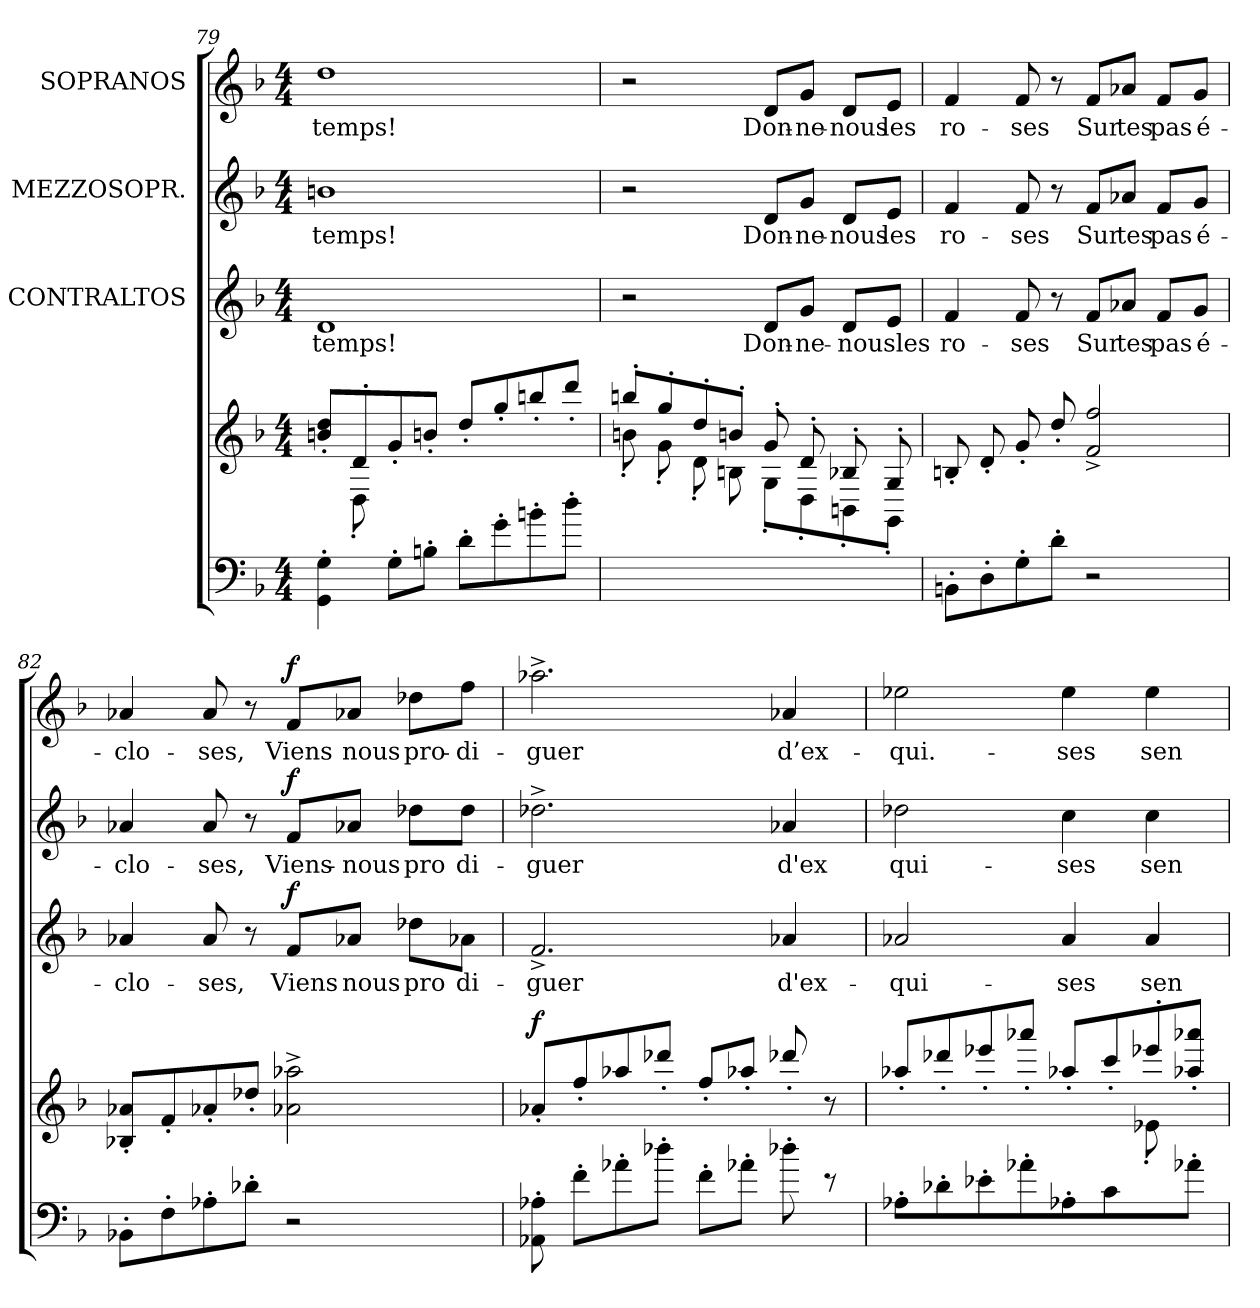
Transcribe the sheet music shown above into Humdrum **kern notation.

**kern	**kern	**dynam	**kern	**text	**dynam	**kern	**text	**dynam	**kern	**text	**dynam
*part4	*part4	*part4	*part3	*part3	*part3	*part2	*part2	*part2	*part1	*part1	*part1
*staff5	*staff4	*staff4/5	*staff3	*staff3	*staff3	*staff2	*staff2	*staff2	*staff1	*staff1	*staff1
*	*	*	*I"CONTRALTOS	*	*	*I"MEZZOSOPR.	*	*	*I"SOPRANOS	*	*
!!LO:PB:g=z
*clefF4	*clefG2	*	*clefG2	*	*	*clefG2	*	*	*clefG2	*	*
*k[b-]	*k[b-]	*	*k[b-]	*	*	*k[b-]	*	*	*k[b-]	*	*
*M4/4	*M4/4	*	*M4/4	*	*	*M4/4	*	*	*M4/4	*	*
=79	=79	=79	=79	=79	=79	=79	=79	=79	=79	=79	=79
*^	*^	*	*	*	*	*	*	*	*	*	*
4GGi'>\ 4Gi'>\	1ryy	8ddj'</ 8bnj'</L	8ryy	.	1dj/	temps!	.	1bnj/	temps!	.	1ddj/	temps!	.
.	.	8d'<j/	8D'>Z\	.	.	.	.	.	.	.	.	.	.
8G'>i\L	.	8g'<j/	2.ryy	.	.	.	.	.	.	.	.	.	.
8Bn'>i\J	.	8bn'<j/J	.	.	.	.	.	.	.	.	.	.	.
8d'<'<i\L	.	8dd'>j/L	.	.	.	.	.	.	.	.	.	.	.
8g'<i\	.	8gg'>j/	.	.	.	.	.	.	.	.	.	.	.
8bn'<i\	.	8bbn'>j/	.	.	.	.	.	.	.	.	.	.	.
8dd'<'<i\J	.	8ddd'>j/J	.	.	.	.	.	.	.	.	.	.	.
*v	*v	*	*	*	*	*	*	*	*	*	*	*	*
=80	=80	=80	=80	=80	=80	=80	=80	=80	=80	=80	=80	=80
1ryy	8bbn'>j/L	8bn'<i\	.	2r	.	.	2r	.	.	2r	.	.
.	8gg'>j/	8g'<i\	.	.	.	.	.	.	.	.	.	.
.	8dd'>j/	8d'<'<i\	.	.	.	.	.	.	.	.	.	.
.	8bn'>j/J	8Bni\	.	.	.	.	.	.	.	.	.	.
.	8g'>j/	8G'<i\L	.	8dj/L	Don-	.	8dj/L	Don-	.	8dj/L	Don-	.
.	8d'>j/	8D'<i\	.	8gj/J	ne-	.	8gj/J	ne-	.	8gj/J	ne-	.
.	8B-X'>j/	8BBn'<i\	.	8dj/L	nousles	.	8dj/L	nous	.	8dj/L	nous	.
.	8G'>j/	8GG'<i\J	.	8ej/J	.	.	8ej/J	les	.	8ej/J	les	.
*	*v	*v	*	*	*	*	*	*	*	*	*	*
=81	=81	=81	=81	=81	=81	=81	=81	=81	=81	=81	=81
8BBn'<i\L	8Bn'>j/	.	4fj/	ro-	.	4fj/	ro-	.	4fj/	ro-	.
8D'<'<i\	8d'>j/	.	.	.	.	.	.	.	.	.	.
8G'<'<i\	8g'>j/	.	8fj/	ses	.	8fj/	ses	.	8fj/	ses	.
8d'<i\J	8dd'>j/	.	8r	.	.	8r	.	.	8r	.	.
2r	2ffj^>/ 2fj^>/	.	8fj/L	Sur	.	8fj/L	Sur	.	8fj/L	Sur	.
.	.	.	8a-Xj/J	tes	.	8a-Xj/J	tes	.	8a-Xj/J	tes	.
.	.	.	8fj/L	pas	.	8fj/L	pas	.	8fj/L	pas	.
.	.	.	8gj/J	é-	.	8gj/J	é-	.	8gj/J	é-	.
=82	=82	=82	=82	=82	=82	=82	=82	=82	=82	=82	=82
8BB-X'>'>i\L	8a-Xj'>/ 8B-Xj'>/L	.	4a-Xj/	clo-	.	4a-Xj/	clo-	.	4a-Xj/	clo-	.
8F'>i\	8f'>j/	.	.	.	.	.	.	.	.	.	.
8A-X'>i\	8a-X'>j/	.	8a-j/	ses,	.	8a-j/	ses,	.	8a-j/	ses,	.
8d-X'>i\J	8dd-X'>j/J	.	8r	.	.	8r	.	.	8r	.	.
!	!	!	!	!	!LO:DY:a	!	!	!LO:DY:a	!	!	!LO:DY:a
2r	2a-Xj^>\ 2aa-Xj^>\	.	8fj/L	Viens	f	8fj/L	Viens-	f	8fj/L	Viens	f
.	.	.	8a-Xj/J	nous	.	8a-Xj/J	nous	.	8a-Xj/J	nous	.
.	.	.	8dd-Xj\L	pro	.	8dd-Xj\L	pro	.	8dd-Xj\L	pro-	.
.	.	.	8a-Xj\J	di-	.	8dd-j\J	di-	.	8ffj\J	di-	.
!!LO:LB:g=z
=83	=83	=83	=83	=83	=83	=83	=83	=83	=83	=83	=83
*^	*	*	*	*	*	*	*	*	*	*	*
!	!	!	!LO:DY:a	!	!	!	!	!	!	!	!	!
8AA-Xi'>\ 8A-Xi'>\	1ryy	8a-X'>j/L	f	2.f^>j/	guer	.	2.dd-X^>j\	guer	.	2.aa-X^>j\	guer	.
8f'<i\L	.	8ff'>j/	.	.	.	.	.	.	.	.	.	.
8a-X'<i\	.	8aa-Xj/	.	.	.	.	.	.	.	.	.	.
8dd-X'<i\J	.	8ddd-X'>j/J	.	.	.	.	.	.	.	.	.	.
8f'<i\L	.	8ff'>j/L	.	.	.	.	.	.	.	.	.	.
8a-X'<'<i\J	.	8aa-X'>j/J	.	.	.	.	.	.	.	.	.	.
8dd-X'<i\	.	8ddd-X'>j/	.	4a-Xj/	d'ex-	.	4a-Xj/	d'ex	.	4a-Xj/	d’ex-	.
8r	.	8r	.	.	.	.	.	.	.	.	.	.
=84	=84	=84	=84	=84	=84	=84	=84	=84	=84	=84	=84	=84
*	*	*^	*	*	*	*	*	*	*	*	*	*
8A-X'<i\	1ryy	8aa-X'>j/L	8ryy	.	2a-Xj/	qui-	.	2dd-Xj\	qui-	.	2ee-Xj\	qui.-	.
8d-X'<'<i\	.	8ddd-X'>j/	8ryy	.	.	.	.	.	.	.	.	.	.
8e-X'<i\	.	8eee-X'>j/	8ryy	.	.	.	.	.	.	.	.	.	.
8a-X'<i\	.	8aaa-X'>j/J	8ryy	.	.	.	.	.	.	.	.	.	.
8A-X'<i\	.	8aa-X'>j/L	8ryy	.	4a-j/	ses	.	4ccj\	ses	.	4ee-j\	ses	.
4ci\	.	8ccc'>j/	8ryy	.	.	.	.	.	.	.	.	.	.
.	.	8eee-X'>j/	8e-X'<Z\	.	4a-j/	sen	.	4ccj\	sen	.	4ee-j\	sen	.
8a-X'<i\J	.	8aaa-Xj'>/ 8aa-Xj'>/J	8ryy	.	.	.	.	.	.	.	.	.	.
*v	*v	*	*	*	*	*	*	*	*	*	*	*	*
*	*v	*v	*	*	*	*	*	*	*	*	*	*
=	=	=	=	=	=	=	=	=	=	=	=
*-	*-	*-	*-	*-	*-	*-	*-	*-	*-	*-	*-
